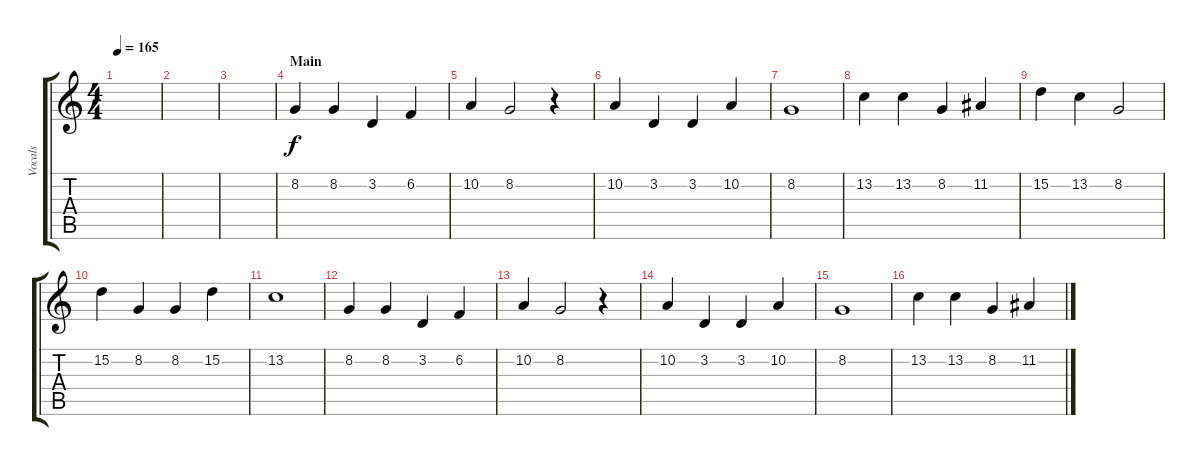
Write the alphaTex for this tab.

\track ("Vocals" "Vocals") {instrument lead3calliope}
\staff {score tabs}
\tuning (E4 B3 G3 D3 A2 E2) {hide}
\ts (4 4)
\tempo 165
\clef g2
\ks c
|
|
|
\section ("" "Main")
8.2.4 8.2.4 3.2.4 6.2.4 |
10.2.4 8.2.2 r.4 |
10.2.4 3.2.4 3.2.4 10.2.4 |
8.2.1 |
13.2.4 13.2.4 8.2.4 11.2.4 |
15.2.4 13.2.4 8.2.2 |
15.2.4 8.2.4 8.2.4 15.2.4 |
13.2.1 |
8.2.4 8.2.4 3.2.4 6.2.4 |
10.2.4 8.2.2 r.4 |
10.2.4 3.2.4 3.2.4 10.2.4 |
8.2.1 |
13.2.4 13.2.4 8.2.4 11.2.4
